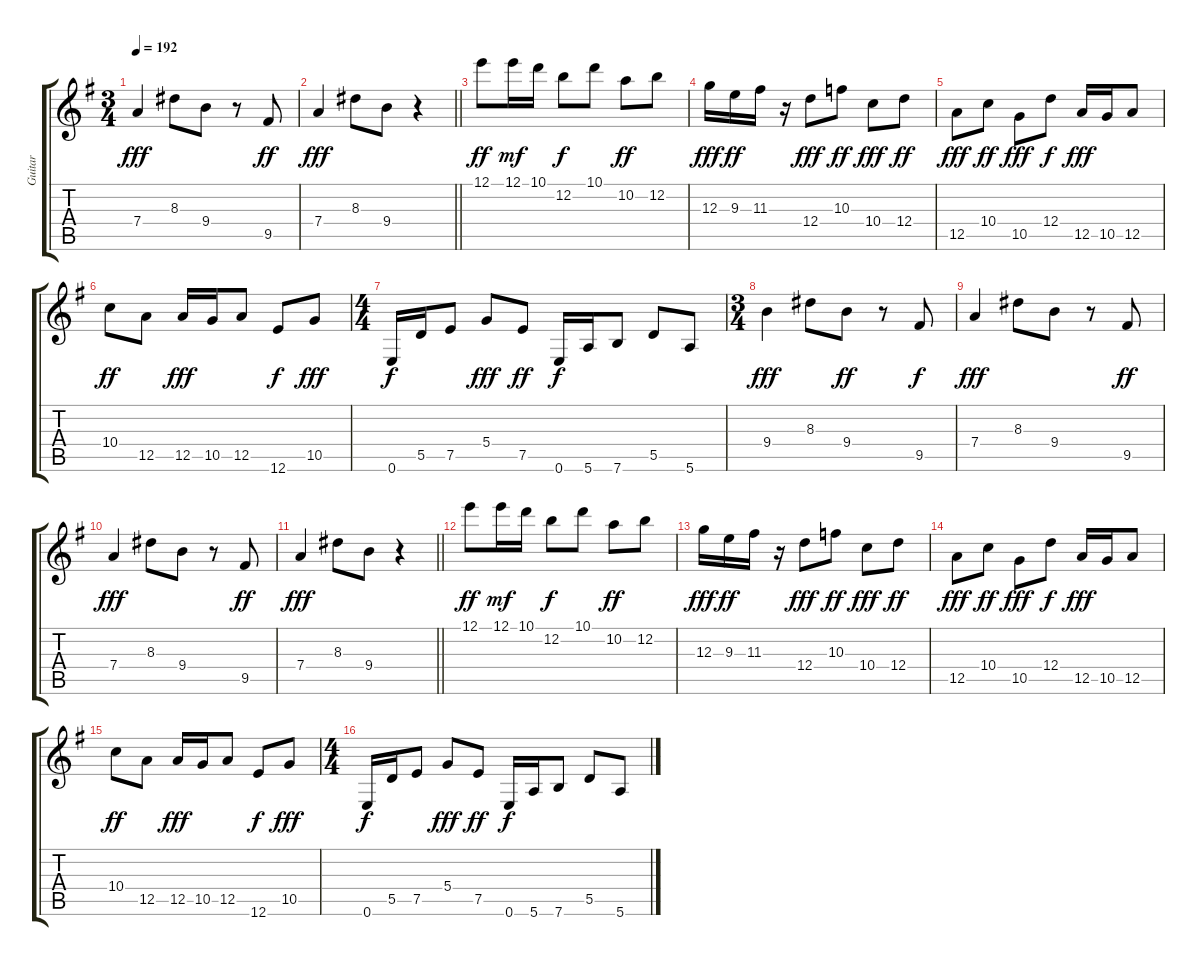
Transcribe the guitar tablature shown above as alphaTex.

\track ("Guitar" "Guitar") {instrument distortionguitar}
\staff {score tabs}
\tuning (E4 B3 G3 D3 A2 E2) {hide}
\ts (3 4)
\tempo 192
\clef g2
\ks g
7.4.4{dy fff} 8.3.8 9.4.8 r.8 9.5.8{dy ff} |
\barLineRight lightlight
7.4.4{dy fff} 8.3.8 9.4.8 r.4 |
12.1.8{dy ff} 12.1.16{dy mf} 10.1.16 12.2.8{dy f} 10.1.8 10.2.8{dy ff} 12.2.8 |
12.3.16{dy fff} 9.3.16{dy ff} 11.3.16 r.16 12.4.8{dy fff} 10.3.8{dy ff} 10.4.8{dy fff} 12.4.8{dy ff} |
12.5.8{dy fff} 10.4.8{dy ff} 10.5.8{dy fff} 12.4.8{dy f} 12.5.16{dy fff} 10.5.16 12.5.8 |
10.4.8{dy ff} 12.5.8 12.5.16{dy fff} 10.5.16 12.5.8 12.6.8{dy f} 10.5.8{dy fff} |
\ts (4 4)
0.6.16{dy f} 5.5.16 7.5.8 5.4.8{dy fff} 7.5.8{dy ff} 0.6.16{dy f} 5.6.16 7.6.8 5.5.8 5.6.8 |
\ts (3 4)
9.4.4{dy fff} 8.3.8 9.4.8{dy ff} r.8 9.5.8{dy f} |
7.4.4{dy fff} 8.3.8 9.4.8 r.8 9.5.8{dy ff} |
7.4.4{dy fff} 8.3.8 9.4.8 r.8 9.5.8{dy ff} |
\barLineRight lightlight
7.4.4{dy fff} 8.3.8 9.4.8 r.4 |
12.1.8{dy ff} 12.1.16{dy mf} 10.1.16 12.2.8{dy f} 10.1.8 10.2.8{dy ff} 12.2.8 |
12.3.16{dy fff} 9.3.16{dy ff} 11.3.16 r.16 12.4.8{dy fff} 10.3.8{dy ff} 10.4.8{dy fff} 12.4.8{dy ff} |
12.5.8{dy fff} 10.4.8{dy ff} 10.5.8{dy fff} 12.4.8{dy f} 12.5.16{dy fff} 10.5.16 12.5.8 |
10.4.8{dy ff} 12.5.8 12.5.16{dy fff} 10.5.16 12.5.8 12.6.8{dy f} 10.5.8{dy fff} |
\ts (4 4)
0.6.16{dy f} 5.5.16 7.5.8 5.4.8{dy fff} 7.5.8{dy ff} 0.6.16{dy f} 5.6.16 7.6.8 5.5.8 5.6.8
